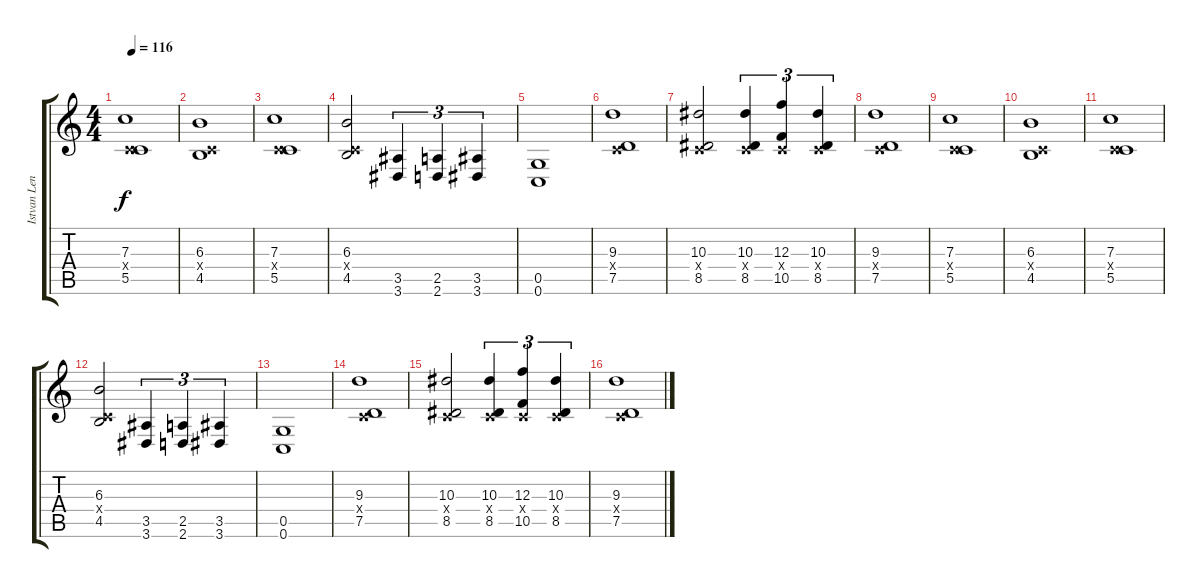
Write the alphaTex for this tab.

\track ("Istvan Lendvay (Lead)" "Istvan Len") {instrument overdrivenguitar}
\staff {score tabs}
\tuning (D4 A3 F3 C3 G2 C2) {hide}
\ts (4 4)
\tempo 116
\clef g2
\ks c
(7.3 0.4{x} 5.5).1{dy f} |
(6.3 0.4{x} 4.5).1 |
(7.3 0.4{x} 5.5).1 |
(6.3 0.4{x} 4.5).2 (3.5 3.6).4{tu (3 2)} (2.5 2.6).4{tu (3 2)} (3.5 3.6).4{tu (3 2)} |
(0.5 0.6).1 |
(9.3 0.4{x} 7.5).1 |
(10.3 0.4{x} 8.5).2 (10.3 0.4{x} 8.5).4{tu (3 2)} (12.3 0.4{x} 10.5).4{tu (3 2)} (10.3 0.4{x} 8.5).4{tu (3 2)} |
(9.3 0.4{x} 7.5).1 |
(7.3 0.4{x} 5.5).1 |
(6.3 0.4{x} 4.5).1 |
(7.3 0.4{x} 5.5).1 |
(6.3 0.4{x} 4.5).2 (3.5 3.6).4{tu (3 2)} (2.5 2.6).4{tu (3 2)} (3.5 3.6).4{tu (3 2)} |
(0.5 0.6).1 |
(9.3 0.4{x} 7.5).1 |
(10.3 0.4{x} 8.5).2 (10.3 0.4{x} 8.5).4{tu (3 2)} (12.3 0.4{x} 10.5).4{tu (3 2)} (10.3 0.4{x} 8.5).4{tu (3 2)} |
(9.3 0.4{x} 7.5).1
